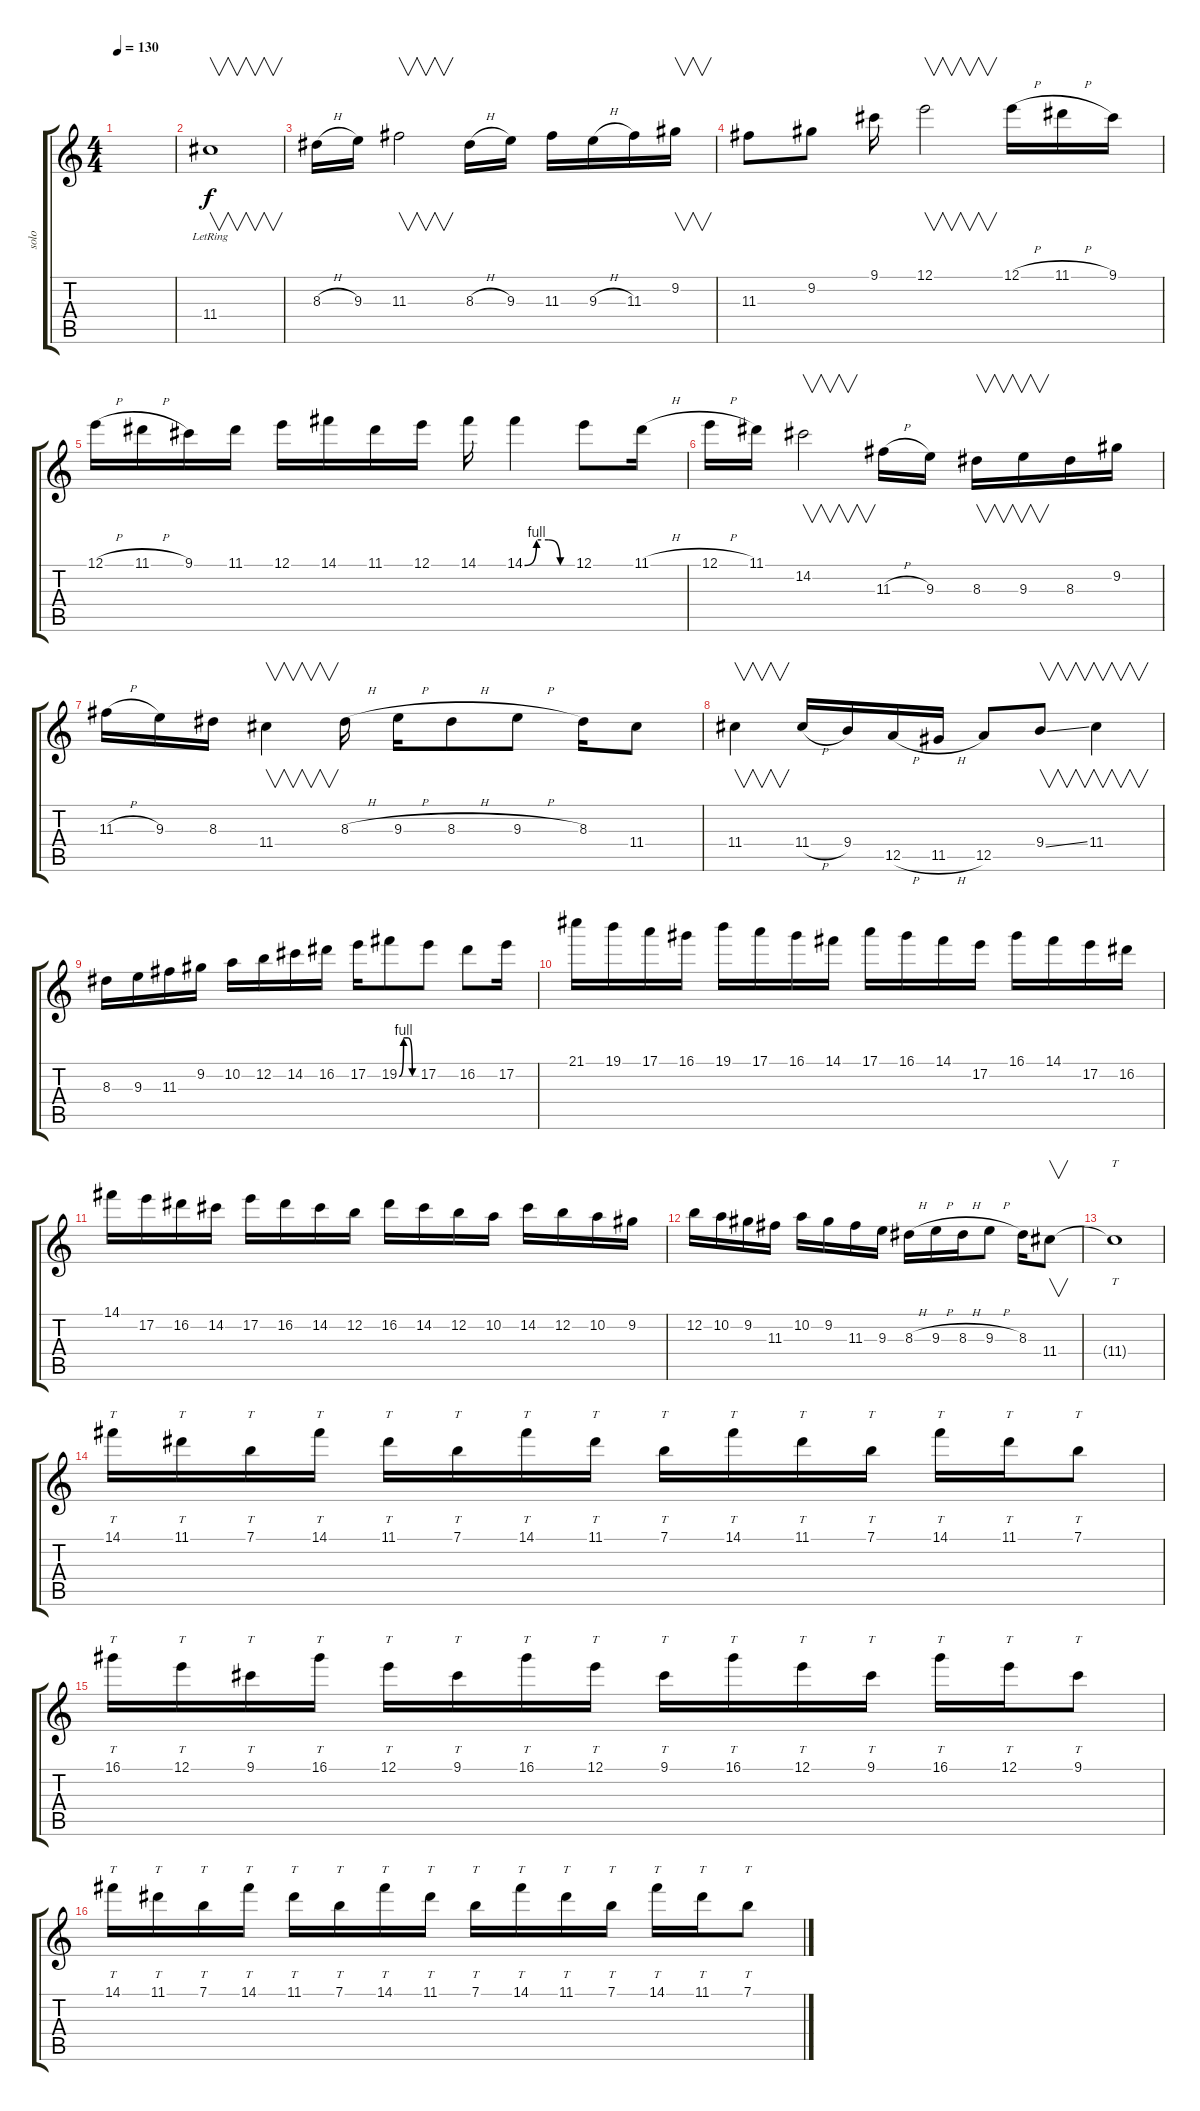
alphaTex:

\track ("solo" "solo") {instrument distortionguitar}
\staff {score tabs}
\tuning (E4 B3 G3 D3 A2 E2) {hide}
\ts (4 4)
\tempo 130
\clef g2
\ks c
|
11.4{lr}.1{v} |
8.3{h}.16 9.3.16 11.3.2{v} 8.3{h}.16 9.3.16 11.3.16 9.3{h}.16 11.3.16 9.2.16{v} |
11.3.8 9.2.8 9.1.16 12.1.2{v} 12.1{h}.16 11.1{h}.16 9.1.16 |
12.1{h}.16 11.1{h}.16 9.1.16 11.1.16 12.1.16 14.1.16 11.1.16 12.1.16 14.1.16 14.1{be (custom 0 0 15 4 30 4 45 0 60 0)}.4 12.1.8 11.1{h}.16 |
12.1{h}.16 11.1.16 14.2.2{v} 11.3{h}.16 9.3.16 8.3.16{v} 9.3.16{v} 8.3.16 9.2.16 |
11.3{h}.16 9.3.16 8.3.16 11.4.4{v} 8.3{h}.16 9.3{h}.16 8.3{h}.8 9.3{h}.8 8.3.16 11.4.8 |
11.4.4{v} 11.4{h}.16 9.4.16 12.5{h}.16 11.5{h}.16 12.5.8 9.4{ss}.8{v} 11.4.4{v} |
8.3.16 9.3.16 11.3.16 9.2.16 10.2.16 12.2.16 14.2.16 16.2.16 17.2.16 19.2{be (custom 0 0 15 4 30 4 45 0 60 0)}.8 17.2.8 16.2.8 17.2.16 |
21.1.16 19.1.16 17.1.16 16.1.16 19.1.16 17.1.16 16.1.16 14.1.16 17.1.16 16.1.16 14.1.16 17.2.16 16.1.16 14.1.16 17.2.16 16.2.16 |
14.1.16 17.2.16 16.2.16 14.2.16 17.2.16 16.2.16 14.2.16 12.2.16 16.2.16 14.2.16 12.2.16 10.2.16 14.2.16 12.2.16 10.2.16 9.2.16 |
12.2.16 10.2.16 9.2.16 11.3.16 10.2.16 9.2.16 11.3.16 9.3.16 8.3{h}.16 9.3{h}.16 8.3{h}.16 9.3{h}.8 8.3.16 11.4.8{v} |
11.4{t}.1{tt} |
14.1.16{tt} 11.1.16{tt} 7.1.16{tt} 14.1.16{tt} 11.1.16{tt} 7.1.16{tt} 14.1.16{tt} 11.1.16{tt} 7.1.16{tt} 14.1.16{tt} 11.1.16{tt} 7.1.16{tt} 14.1.16{tt} 11.1.16{tt} 7.1.8{tt} |
16.1.16{tt} 12.1.16{tt} 9.1.16{tt} 16.1.16{tt} 12.1.16{tt} 9.1.16{tt} 16.1.16{tt} 12.1.16{tt} 9.1.16{tt} 16.1.16{tt} 12.1.16{tt} 9.1.16{tt} 16.1.16{tt} 12.1.16{tt} 9.1.8{tt} |
14.1.16{tt} 11.1.16{tt} 7.1.16{tt} 14.1.16{tt} 11.1.16{tt} 7.1.16{tt} 14.1.16{tt} 11.1.16{tt} 7.1.16{tt} 14.1.16{tt} 11.1.16{tt} 7.1.16{tt} 14.1.16{tt} 11.1.16{tt} 7.1.8{tt}
